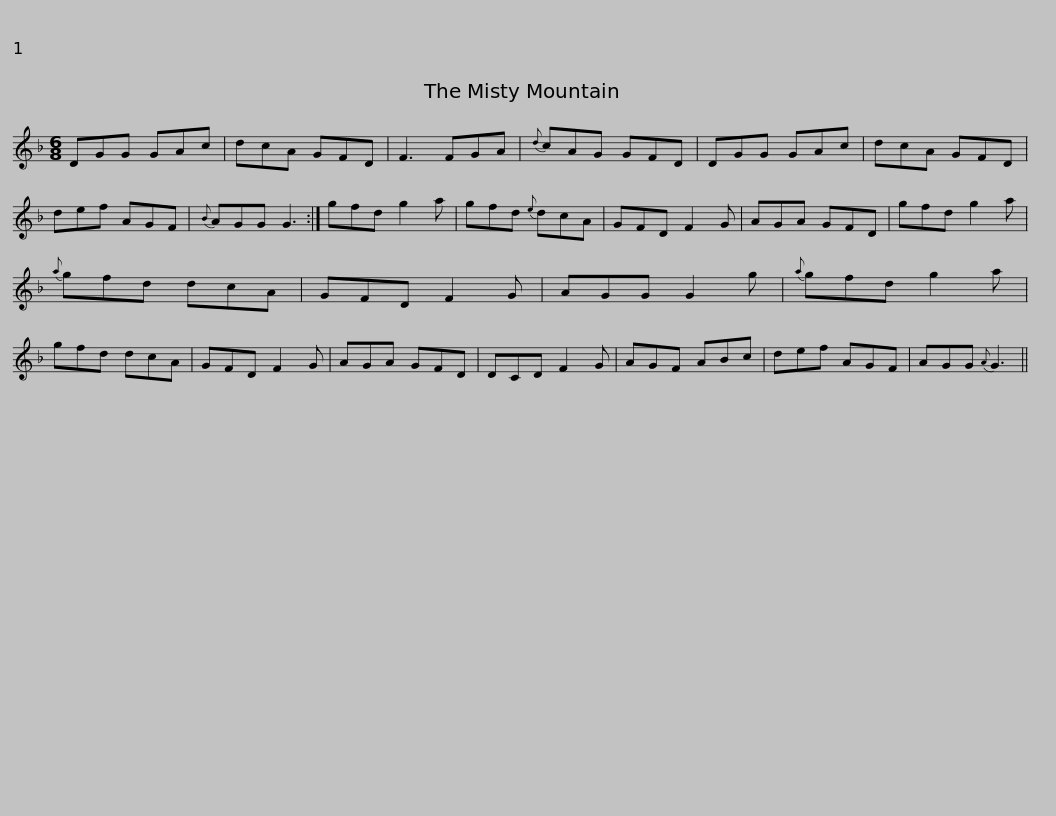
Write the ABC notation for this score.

X:1
L:1/8
M:6/8
I:linebreak $
K:F
V:1 treble
V:1
 DGG GAc | dcA GFD | F3 FGA |{d} cAG GFD | DGG GAc | %5
 dcA GFD | def AGF |${B} AGG G3 :| gfd g2 a | gfd{e} dcA | %10
 GFD F2 G | AGA GFD | gfd g2 a |{a} gfd dcA |$ GFD F2 G | %15
 AGG G2 g |{a} gfd g2 a | gfd dcA | GFD F2 G | AGA GFD | %20
 DCD F2 G | AGF ABc |$ def AGF | AGG{A} G3 || %24
